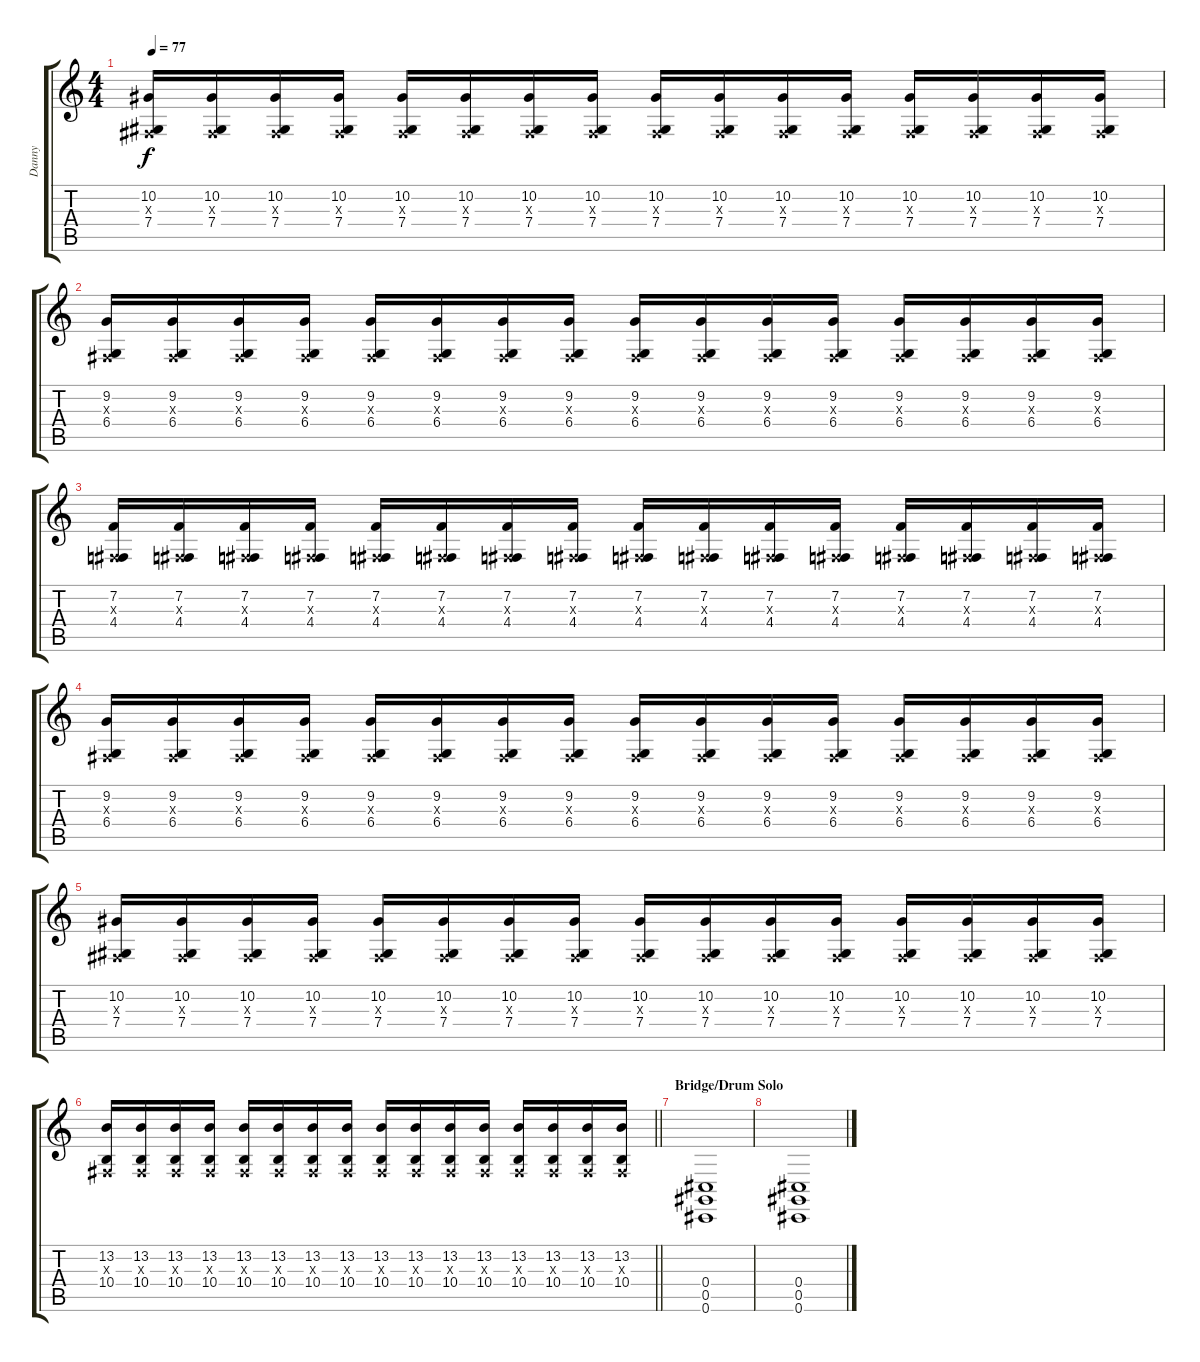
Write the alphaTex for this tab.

\track ("Danny" "Danny") {instrument churchorgan}
\staff {score tabs}
\tuning (Eb4 Bb3 Gb3 Db3 Ab2 Db2) {hide}
\ts (4 4)
\tempo 77
\clef g2
\ks c
(10.2 0.3{x} 7.4).16{dy f} (10.2 0.3{x} 7.4).16 (10.2 0.3{x} 7.4).16 (10.2 0.3{x} 7.4).16 (10.2 0.3{x} 7.4).16 (10.2 0.3{x} 7.4).16 (10.2 0.3{x} 7.4).16 (10.2 0.3{x} 7.4).16 (10.2 0.3{x} 7.4).16 (10.2 0.3{x} 7.4).16 (10.2 0.3{x} 7.4).16 (10.2 0.3{x} 7.4).16 (10.2 0.3{x} 7.4).16 (10.2 0.3{x} 7.4).16 (10.2 0.3{x} 7.4).16 (10.2 0.3{x} 7.4).16 |
(9.2 0.3{x} 6.4).16 (9.2 0.3{x} 6.4).16 (9.2 0.3{x} 6.4).16 (9.2 0.3{x} 6.4).16 (9.2 0.3{x} 6.4).16 (9.2 0.3{x} 6.4).16 (9.2 0.3{x} 6.4).16 (9.2 0.3{x} 6.4).16 (9.2 0.3{x} 6.4).16 (9.2 0.3{x} 6.4).16 (9.2 0.3{x} 6.4).16 (9.2 0.3{x} 6.4).16 (9.2 0.3{x} 6.4).16 (9.2 0.3{x} 6.4).16 (9.2 0.3{x} 6.4).16 (9.2 0.3{x} 6.4).16 |
(7.2 0.3{x} 4.4).16{volume 10} (7.2 0.3{x} 4.4).16 (7.2 0.3{x} 4.4).16 (7.2 0.3{x} 4.4).16 (7.2 0.3{x} 4.4).16 (7.2 0.3{x} 4.4).16 (7.2 0.3{x} 4.4).16 (7.2 0.3{x} 4.4).16 (7.2 0.3{x} 4.4).16 (7.2 0.3{x} 4.4).16 (7.2 0.3{x} 4.4).16 (7.2 0.3{x} 4.4).16 (7.2 0.3{x} 4.4).16 (7.2 0.3{x} 4.4).16 (7.2 0.3{x} 4.4).16 (7.2 0.3{x} 4.4).16 |
(9.2 0.3{x} 6.4).16 (9.2 0.3{x} 6.4).16 (9.2 0.3{x} 6.4).16 (9.2 0.3{x} 6.4).16 (9.2 0.3{x} 6.4).16 (9.2 0.3{x} 6.4).16 (9.2 0.3{x} 6.4).16 (9.2 0.3{x} 6.4).16 (9.2 0.3{x} 6.4).16 (9.2 0.3{x} 6.4).16 (9.2 0.3{x} 6.4).16 (9.2 0.3{x} 6.4).16 (9.2 0.3{x} 6.4).16 (9.2 0.3{x} 6.4).16 (9.2 0.3{x} 6.4).16 (9.2 0.3{x} 6.4).16 |
(10.2 0.3{x} 7.4).16 (10.2 0.3{x} 7.4).16 (10.2 0.3{x} 7.4).16 (10.2 0.3{x} 7.4).16 (10.2 0.3{x} 7.4).16 (10.2 0.3{x} 7.4).16 (10.2 0.3{x} 7.4).16 (10.2 0.3{x} 7.4).16 (10.2 0.3{x} 7.4).16 (10.2 0.3{x} 7.4).16 (10.2 0.3{x} 7.4).16 (10.2 0.3{x} 7.4).16 (10.2 0.3{x} 7.4).16 (10.2 0.3{x} 7.4).16 (10.2 0.3{x} 7.4).16 (10.2 0.3{x} 7.4).16 |
\barLineRight lightlight
(13.2 0.3{x} 10.4).16 (13.2 0.3{x} 10.4).16 (13.2 0.3{x} 10.4).16 (13.2 0.3{x} 10.4).16 (13.2 0.3{x} 10.4).16 (13.2 0.3{x} 10.4).16 (13.2 0.3{x} 10.4).16 (13.2 0.3{x} 10.4).16 (13.2 0.3{x} 10.4).16 (13.2 0.3{x} 10.4).16 (13.2 0.3{x} 10.4).16 (13.2 0.3{x} 10.4).16 (13.2 0.3{x} 10.4).16 (13.2 0.3{x} 10.4).16 (13.2 0.3{x} 10.4).16 (13.2 0.3{x} 10.4).16 |
\section ("" "Bridge/Drum Solo")
(0.4 0.5 0.6).1 |
(0.4 0.5 0.6).1
